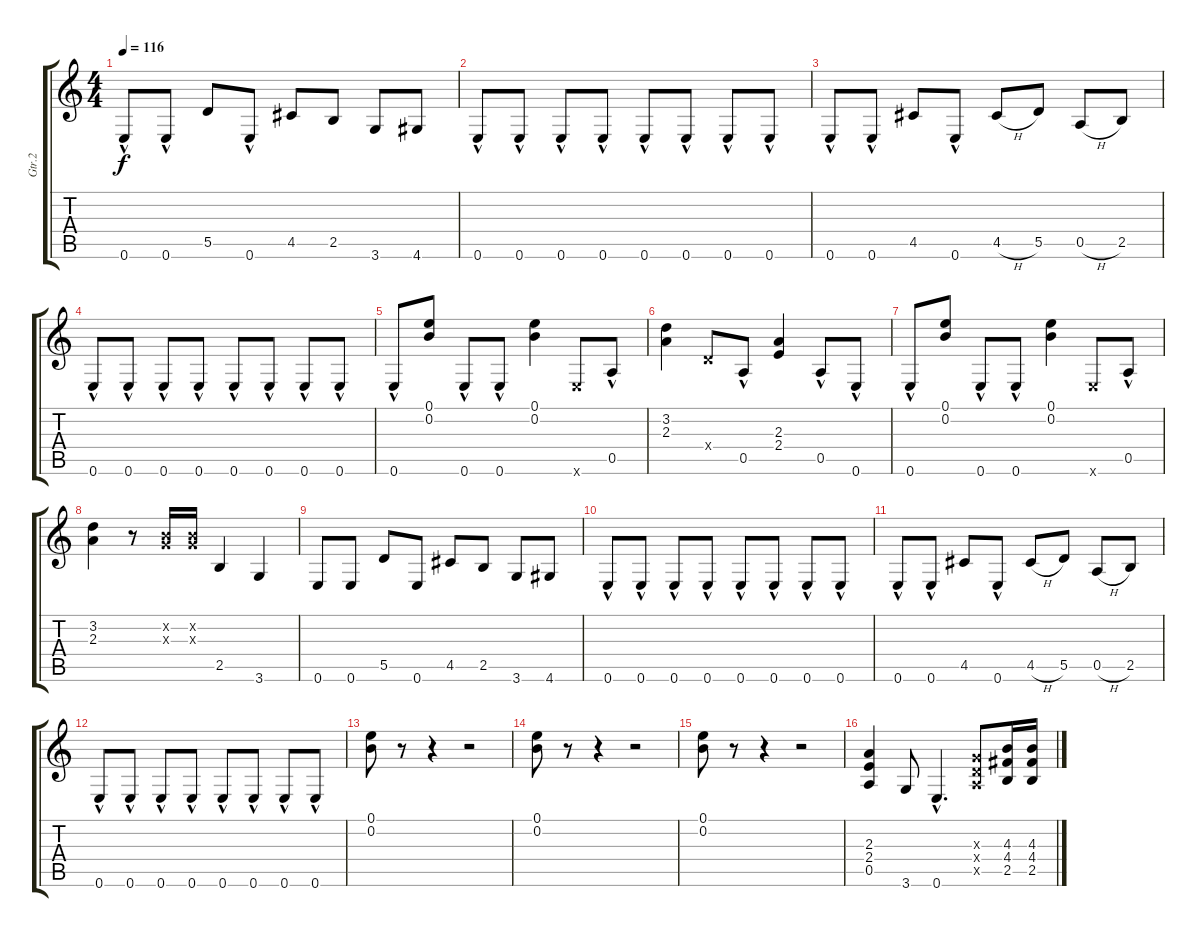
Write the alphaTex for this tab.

\track ("Gtr.2" "Gtr.2") {instrument overdrivenguitar}
\staff {score tabs}
\tuning (E4 B3 G3 D3 A2 E2) {hide}
\ts (4 4)
\tempo 116
\clef g2
\ks c
0.6{hac}.8{dy f} 0.6{hac}.8 5.5.8 0.6{hac}.8 4.5.8 2.5.8 3.6.8 4.6.8 |
0.6{hac}.8 0.6{hac}.8 0.6{hac}.8 0.6{hac}.8 0.6{hac}.8 0.6{hac}.8 0.6{hac}.8 0.6{hac}.8 |
0.6{hac}.8 0.6{hac}.8 4.5.8 0.6{hac}.8 4.5{h}.8 5.5.8 0.5{h}.8 2.5.8 |
0.6{hac}.8 0.6{hac}.8 0.6{hac}.8 0.6{hac}.8 0.6{hac}.8 0.6{hac}.8 0.6{hac}.8 0.6{hac}.8 |
0.6{hac}.8 (0.1 0.2).8 0.6{hac}.8 0.6{hac}.8 (0.1 0.2).4 0.6{x}.8 0.5{hac}.8 |
(3.2 2.3).4 0.4{x}.8 0.5{hac}.8 (2.3 2.4).4 0.5{hac}.8 0.6{hac}.8 |
0.6{hac}.8 (0.1 0.2).8 0.6{hac}.8 0.6{hac}.8 (0.1 0.2).4 0.6{x}.8 0.5{hac}.8 |
(3.2 2.3).4 r.8 (0.2{x} 0.3{x}).16 (0.2{x} 0.3{x}).16 2.5.4 3.6.4 |
0.6.8 0.6.8 5.5.8 0.6.8 4.5.8 2.5.8 3.6.8 4.6.8 |
0.6{hac}.8 0.6{hac}.8 0.6{hac}.8 0.6{hac}.8 0.6{hac}.8 0.6{hac}.8 0.6{hac}.8 0.6{hac}.8 |
0.6{hac}.8 0.6{hac}.8 4.5.8 0.6{hac}.8 4.5{h}.8 5.5.8 0.5{h}.8 2.5.8 |
0.6{hac}.8 0.6{hac}.8 0.6{hac}.8 0.6{hac}.8 0.6{hac}.8 0.6{hac}.8 0.6{hac}.8 0.6{hac}.8 |
(0.1 0.2).8 r.8 r.4 r.2 |
(0.1 0.2).8 r.8 r.4 r.2 |
(0.1 0.2).8 r.8 r.4 r.2 |
(2.3 2.4 0.5).4 3.6.8 0.6{hac}.4{d} (0.3{x} 0.4{x} 0.5{x}).8 (4.3 4.4 2.5).16 (4.3 4.4 2.5).16
